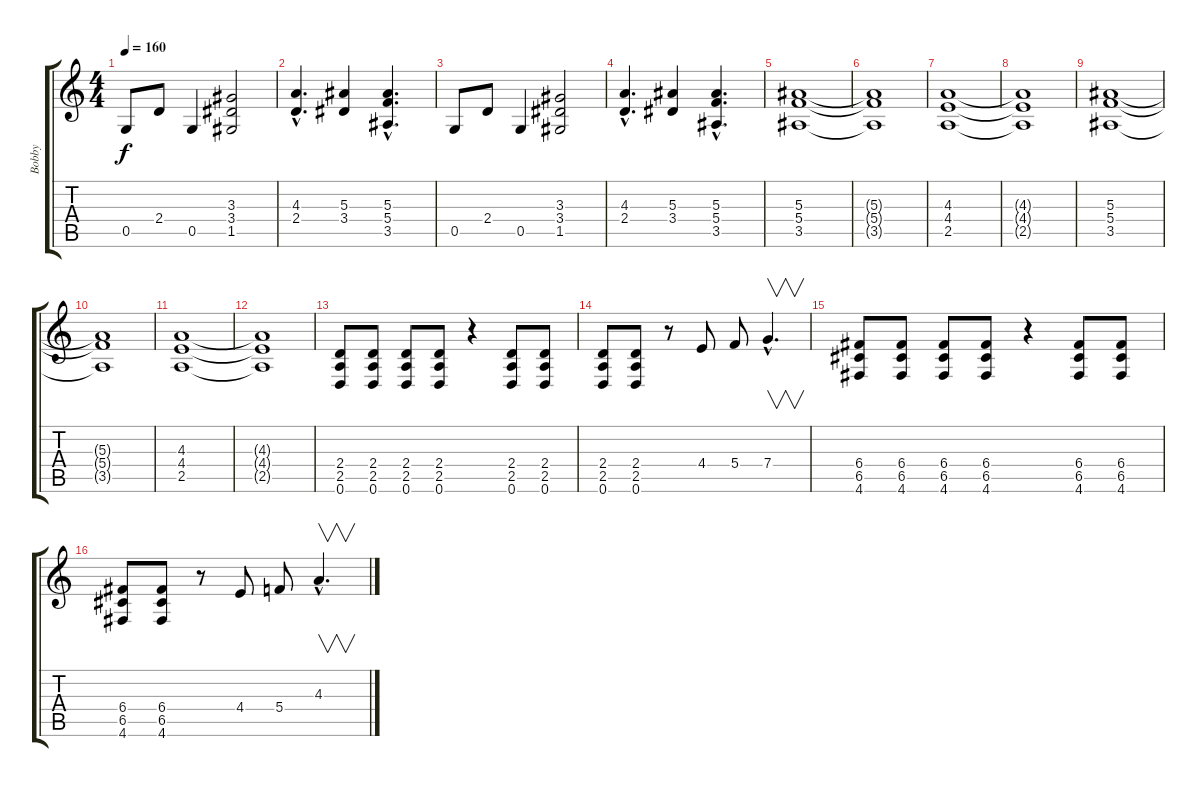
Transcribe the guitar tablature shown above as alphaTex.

\track ("Bobby" "Bobby") {instrument distortionguitar}
\staff {score tabs}
\tuning (D4 A3 F3 C3 G2 D2) {hide}
\ts (4 4)
\tempo 160
\clef g2
\ks c
0.5.8{dy f} 2.4.8 0.5.4 (3.3 3.4 1.5).2 |
(4.3{hac} 2.4{hac}).4{d} (5.3 3.4).4 (5.3{hac} 5.4{hac} 3.5{hac}).4{d} |
0.5.8 2.4.8 0.5.4 (3.3 3.4 1.5).2 |
(4.3{hac} 2.4{hac}).4{d} (5.3 3.4).4 (5.3{hac} 5.4{hac} 3.5{hac}).4{d} |
(5.3 5.4 3.5).1 |
(5.3{t} 5.4{t} 3.5{t}).1 |
(4.3 4.4 2.5).1 |
(4.3{t} 4.4{t} 2.5{t}).1 |
(5.3 5.4 3.5).1 |
(5.3{t} 5.4{t} 3.5{t}).1 |
(4.3 4.4 2.5).1 |
(4.3{t} 4.4{t} 2.5{t}).1 |
(2.4 2.5 0.6).8 (2.4 2.5 0.6).8 (2.4 2.5 0.6).8 (2.4 2.5 0.6).8 r.4 (2.4 2.5 0.6).8 (2.4 2.5 0.6).8 |
(2.4 2.5 0.6).8 (2.4 2.5 0.6).8 r.8 4.4.8 5.4.8 7.4{hac}.4{v d} |
(6.4 6.5 4.6).8 (6.4 6.5 4.6).8 (6.4 6.5 4.6).8 (6.4 6.5 4.6).8 r.4 (6.4 6.5 4.6).8 (6.4 6.5 4.6).8 |
(6.4 6.5 4.6).8 (6.4 6.5 4.6).8 r.8 4.4.8 5.4.8 4.3{hac}.4{v d}
